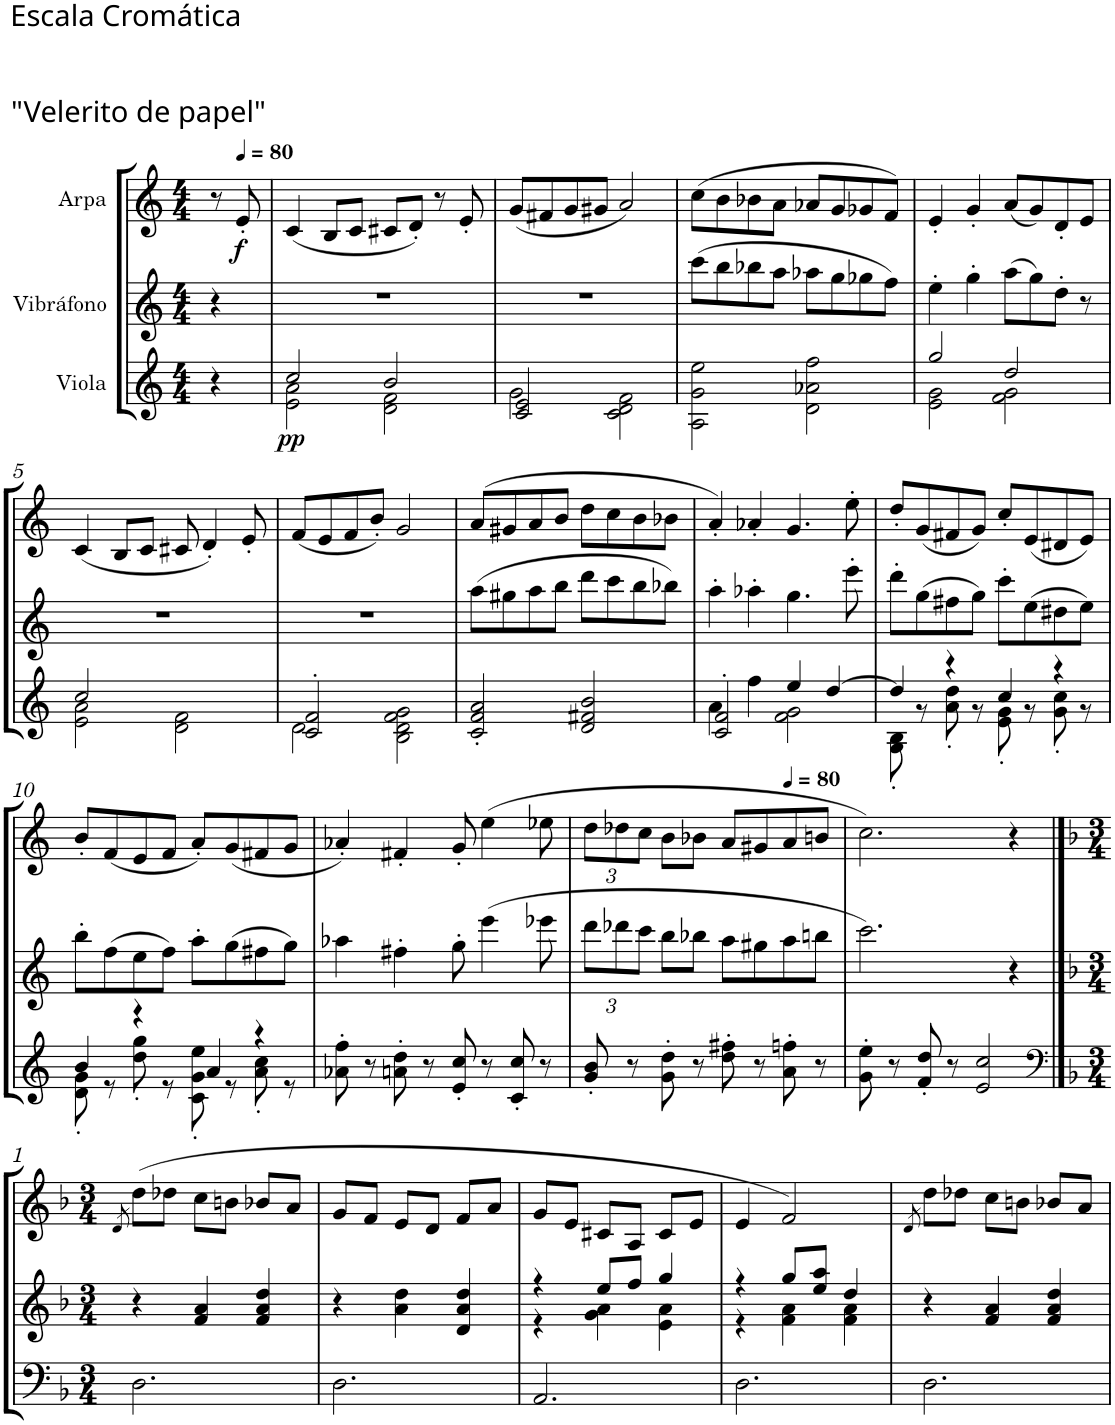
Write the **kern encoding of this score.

**kern	**dynam	**kern	**kern	**dynam
*part3	*part3	*part2	*part1	*part1
*staff3	*staff3	*staff2	*staff1	*staff1
*I"Viola	*	*I"Vibráfono	*I"Arpa	*
*I'Vla	*	*	*	*
*clefG2	*	*clefG2	*clefG2	*
*k[]	*	*k[]	*k[]	*
*M4/4	*	*M4/4	*M4/4	*
=	=	=	=	=
4r	.	4r	8r	.
*	*	*	*MM80	*
!	!	!	!	!LO:DY:b
.	.	.	8e'/	f
=1	=1	=1	=1	=1
*^	*	*	*	*
!	!	!LO:DY:b	!	!	!
2cc/	2e\ 2a\	pp	1r	(<4c/	.
.	.	.	.	8B/L	.
.	.	.	.	8c/J	.
2b/	2d\ 2f\	.	.	8c#X/L	.
.	.	.	.	8d'/J)	.
.	.	.	.	8r	.
.	.	.	.	8e'/	.
=2	=2	=2	=2	=2	=2
2c/ 2e/	2g\	.	1r	(<8g/L	.
.	.	.	.	8f#X/	.
.	.	.	.	8g/	.
.	.	.	.	8g#X/J	.
2ryy	2c\ 2d\ 2f\	.	.	2a/)	.
=3	=3	=3	=3	=3	=3
2ryy	2A\ 2g\ 2ee\	.	(>8ccc\L	(>8cc\L	.
.	.	.	8bb\	8b\	.
.	.	.	8bb-X\	8b-X\	.
.	.	.	8aa\J	8a\J	.
2ryy	2d\ 2a-X\ 2ff\	.	8aa-X\L	8a-X/L	.
.	.	.	8gg\	8g/	.
.	.	.	8gg-X\	8g-X/	.
.	.	.	8ff\J)	8f/J)	.
=4	=4	=4	=4	=4	=4
2gg/	2e\ 2g\	.	4ee'\	4e'/	.
.	.	.	4gg'\	4g'/	.
2dd/	2f\ 2g\	.	(>8aa\L	(<8a/L	.
.	.	.	8gg\)	8g/)	.
.	.	.	8dd'\J	8d'/	.
.	.	.	8r	8e/J	.
!!LO:LB:g=z
=5	=5	=5	=5	=5	=5
2cc/	2e\ 2a\	.	1r	(<4c/	.
.	.	.	.	8B/L	.
.	.	.	.	8c/J	.
2ryy	2d\ 2f\	.	.	8c#X/	.
.	.	.	.	4d'/)	.
.	.	.	.	8e'/	.
=6	=6	=6	=6	=6	=6
2c/' 2f/'	2d\	.	1r	(<8f/L	.
.	.	.	.	8e/	.
.	.	.	.	8f/	.
.	.	.	.	8b'/J)	.
2ryy	2B\ 2d\ 2f\ 2g\	.	.	2g/	.
*v	*v	*	*	*	*
=7	=7	=7	=7	=7
2c/' 2f/' 2a/'	.	(>8aa\L	(>8a/L	.
.	.	8gg#X\	8g#X/	.
.	.	8aa\	8a/	.
.	.	8bb\J	8b/J	.
2d/ 2f#X/ 2b/	.	8ddd\L	8dd\L	.
.	.	8ccc\	8cc\	.
.	.	8bb\	8b\	.
.	.	8bb-X\J)	8b-X\J	.
=8	=8	=8	=8	=8
*^	*	*	*	*
2c/' 2f/'	4a\	.	4aa'\	4a'/)	.
.	4ff\	.	4aa-X'\	4a-X'/	.
4ee/	2f\ 2g\	.	4.gg\	4.g/	.
[4dd/	.	.	.	.	.
.	.	.	8eee'\	8ee'\	.
=9	=9	=9	=9	=9	=9
4dd/]	8G\' 8B\'	.	8ddd'\L	8dd'/L	.
.	8r	.	(>8gg\	(<8g/	.
4r	8a\' 8dd\'	.	8ff#X\	8f#X/	.
.	8r	.	8gg\J)	8g/J)	.
4cc/	8e\' 8g\'	.	8ccc'\L	8cc'/L	.
.	8r	.	(>8ee\	(<8e/	.
4r	8g\' 8cc\'	.	8dd#X\	8d#X/	.
.	8r	.	8ee\J)	8e/J)	.
!!LO:LB:g=z
=10	=10	=10	=10	=10	=10
4b/	8d\' 8g\'	.	8bb'\L	8b'/L	.
.	8r	.	(>8ff\	(<8f/	.
4r	8dd\' 8gg\'	.	8ee\	8e/	.
.	8r	.	8ff\J)	8f/J	.
4a/	8c\' 8g\' 8ee\'	.	8aa'\L	8a'/L)	.
.	8r	.	(>8gg\	(<8g/	.
4r	8a\' 8cc\'	.	8ff#X\	8f#X/	.
.	8r	.	8gg\J)	8g/J	.
*v	*v	*	*	*	*
=11	=11	=11	=11	=11
8a-X\' 8ff\'	.	4aa-X\	4a-X'/)	.
8r	.	.	.	.
8an\' 8dd\'	.	4ff#X'\	4f#X'/	.
8r	.	.	.	.
8e/' 8cc/'	.	8gg'\	8g'/	.
8r	.	(>4eee\	(>4ee\	.
8c/' 8cc/'	.	.	.	.
8r	.	8eee-X\	8ee-X\	.
=12	=12	=12	=12	=12
*	*	*Xbrackettup	*Xbrackettup	*
8g/' 8b/'	.	12ddd\L	12dd\L	.
.	.	12ddd-X\	12dd-X\	.
8r	.	.	.	.
.	.	12ccc\J	12cc\J	.
8g\' 8dd\'	.	8bb\L	8b\L	.
8r	.	8bb-X\J	8b-X\J	.
8dd\' 8ff#X\'	.	8aa\L	8a/L	.
8r	.	8gg#X\	8g#X/	.
*	*	*	*MM80	*
8a\' 8ffn\'	.	8aa\	8a/	.
8r	.	8bbn\J	8bn/J	.
=13	=13	=13	=13	=13
8g\' 8ee\'	.	2.ccc\)	2.cc\)	.
8r	.	.	.	.
8f/' 8dd/'	.	.	.	.
8r	.	.	.	.
2e/ 2cc/	.	.	.	.
.	.	4r	4r	.
!!LO:LB:g=z
==1	==1	==1	==1	==1
*clefF4	*	*	*	*
*k[b-]	*	*k[b-]	*k[b-]	*
*M3/4	*	*M3/4	*M3/4	*
.	.	.	8qd/	.
2.D\	.	4r	(>8dd\L	.
.	.	.	8dd-X\J	.
.	.	4f/ 4a/	8cc\L	.
.	.	.	8bn\J	.
.	.	4f/ 4a/ 4dd/	8b-X/L	.
.	.	.	8a/J	.
=2	=2	=2	=2	=2
2.D\	.	4r	8g/L	.
.	.	.	8f/J	.
.	.	4a\ 4dd\	8e/L	.
.	.	.	8d/J	.
.	.	4d/ 4a/ 4dd/	8f/L	.
.	.	.	8a/J	.
=3	=3	=3	=3	=3
*	*	*^	*	*
2.AA/	.	4r	4r	8g/L	.
.	.	.	.	8e/J	.
.	.	8ee/L	4g\ 4a\	8c#X/L	.
.	.	8ff/J	.	8A/J	.
.	.	4gg/	4e\ 4a\	8c#/L	.
.	.	.	.	8e/J	.
=4	=4	=4	=4	=4	=4
2.D\	.	4r	4r	4e/	.
.	.	8gg/L	4f\ 4a\	2f/)	.
.	.	8ee/ 8aa/J	.	.	.
.	.	4dd/	4f\ 4a\	.	.
*	*	*v	*v	*	*
=5	=5	=5	=5	=5
.	.	.	8qd/	.
2.D\	.	4r	8dd\L	.
.	.	.	8dd-X\J	.
.	.	4f/ 4a/	8cc\L	.
.	.	.	8bn\J	.
.	.	4f/ 4a/ 4dd/	8b-X/L	.
.	.	.	8a/J	.
=	=	=	=	=
*-	*-	*-	*-	*-
